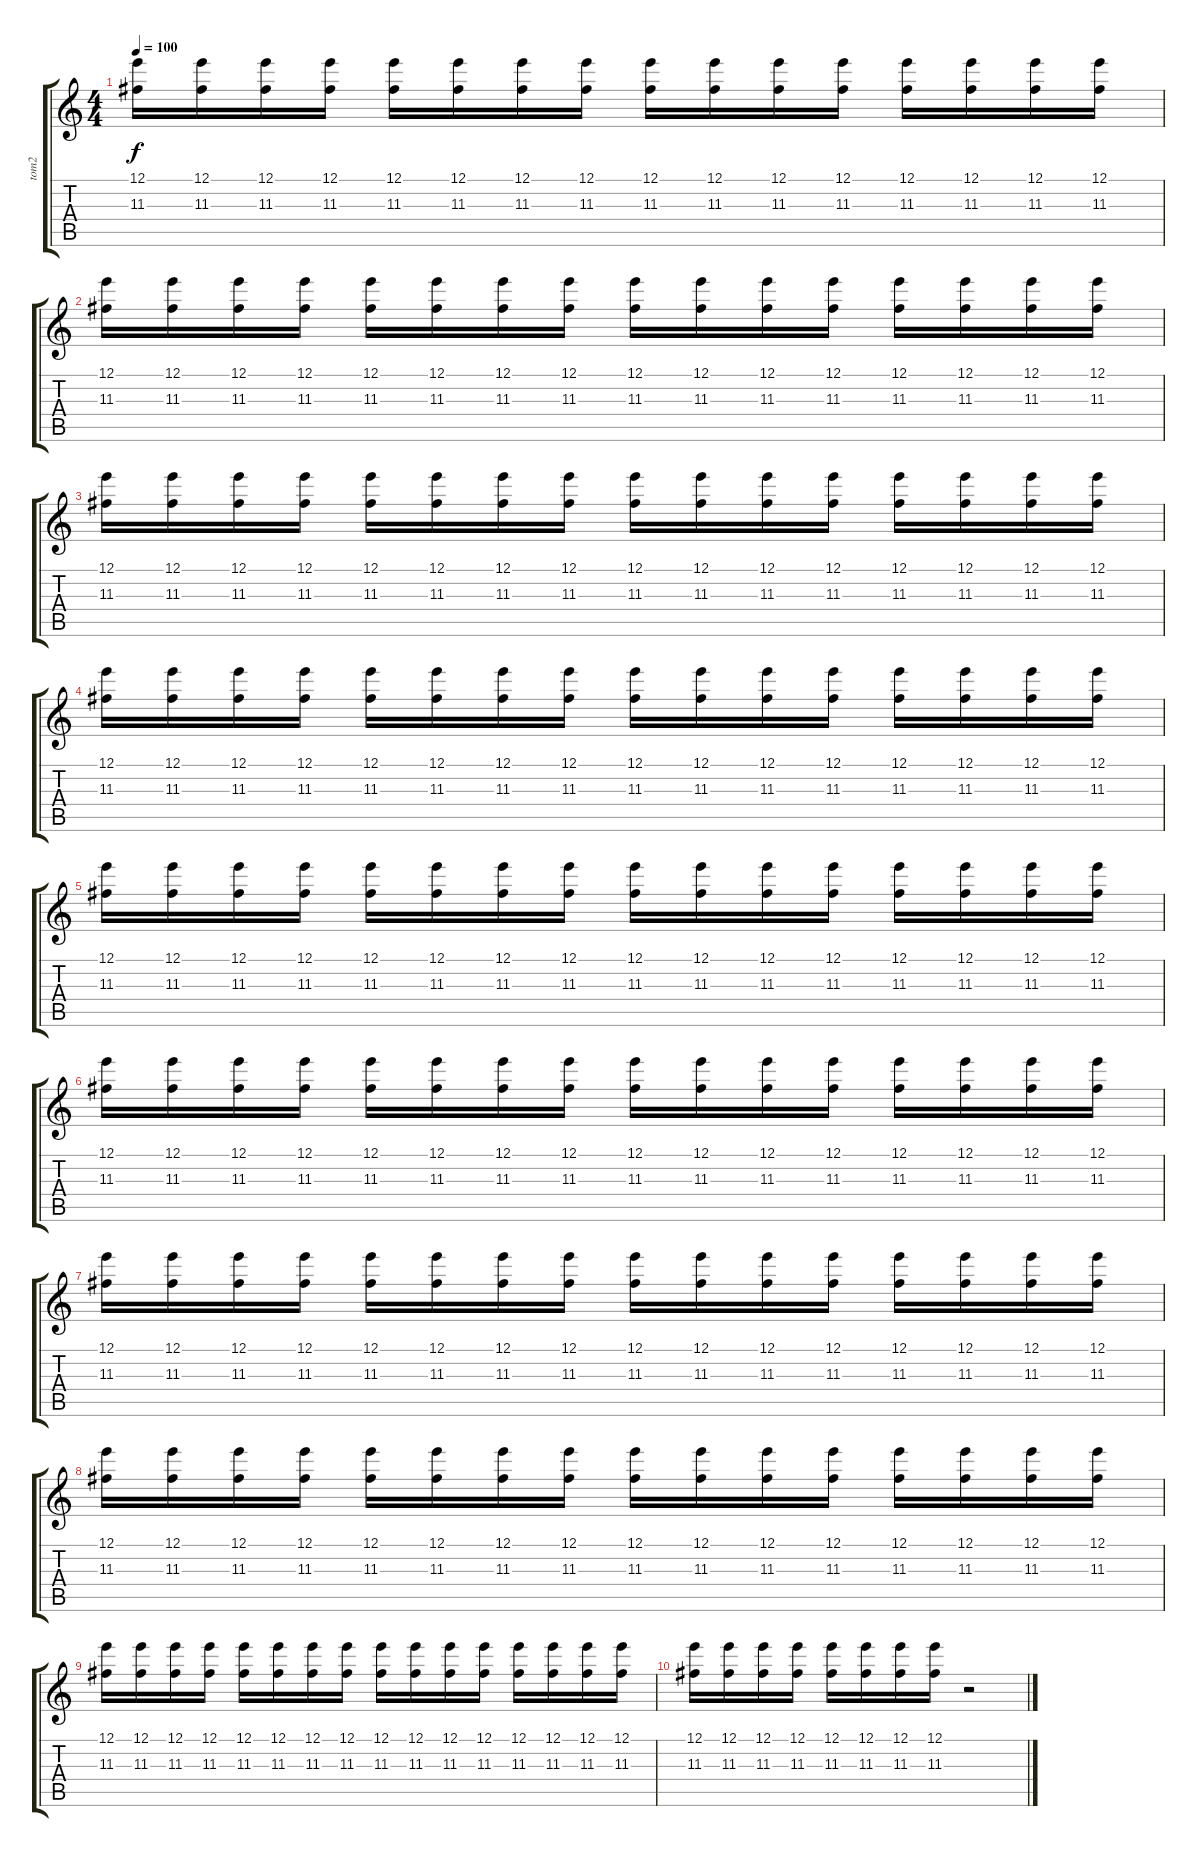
\track ("tom2" "tom2") {instrument distortionguitar}
\staff {score tabs}
\tuning (E4 B3 G3 D3 A2 E2) {hide}
\ts (4 4)
\tempo 100
\clef g2
\ks c
(12.1 11.3).16{dy f} (12.1 11.3).16 (12.1 11.3).16 (12.1 11.3).16 (12.1 11.3).16 (12.1 11.3).16 (12.1 11.3).16 (12.1 11.3).16 (12.1 11.3).16 (12.1 11.3).16 (12.1 11.3).16 (12.1 11.3).16 (12.1 11.3).16 (12.1 11.3).16 (12.1 11.3).16 (12.1 11.3).16 |
(12.1 11.3).16 (12.1 11.3).16 (12.1 11.3).16 (12.1 11.3).16 (12.1 11.3).16 (12.1 11.3).16 (12.1 11.3).16 (12.1 11.3).16 (12.1 11.3).16 (12.1 11.3).16 (12.1 11.3).16 (12.1 11.3).16 (12.1 11.3).16 (12.1 11.3).16 (12.1 11.3).16 (12.1 11.3).16 |
(12.1 11.3).16 (12.1 11.3).16 (12.1 11.3).16 (12.1 11.3).16 (12.1 11.3).16 (12.1 11.3).16 (12.1 11.3).16 (12.1 11.3).16 (12.1 11.3).16 (12.1 11.3).16 (12.1 11.3).16 (12.1 11.3).16 (12.1 11.3).16 (12.1 11.3).16 (12.1 11.3).16 (12.1 11.3).16 |
(12.1 11.3).16 (12.1 11.3).16 (12.1 11.3).16 (12.1 11.3).16 (12.1 11.3).16 (12.1 11.3).16 (12.1 11.3).16 (12.1 11.3).16 (12.1 11.3).16 (12.1 11.3).16 (12.1 11.3).16 (12.1 11.3).16 (12.1 11.3).16 (12.1 11.3).16 (12.1 11.3).16 (12.1 11.3).16 |
(12.1 11.3).16 (12.1 11.3).16 (12.1 11.3).16 (12.1 11.3).16 (12.1 11.3).16 (12.1 11.3).16 (12.1 11.3).16 (12.1 11.3).16 (12.1 11.3).16 (12.1 11.3).16 (12.1 11.3).16 (12.1 11.3).16 (12.1 11.3).16 (12.1 11.3).16 (12.1 11.3).16 (12.1 11.3).16 |
(12.1 11.3).16 (12.1 11.3).16 (12.1 11.3).16 (12.1 11.3).16 (12.1 11.3).16 (12.1 11.3).16 (12.1 11.3).16 (12.1 11.3).16 (12.1 11.3).16 (12.1 11.3).16 (12.1 11.3).16 (12.1 11.3).16 (12.1 11.3).16 (12.1 11.3).16 (12.1 11.3).16 (12.1 11.3).16 |
(12.1 11.3).16 (12.1 11.3).16 (12.1 11.3).16 (12.1 11.3).16 (12.1 11.3).16 (12.1 11.3).16 (12.1 11.3).16 (12.1 11.3).16 (12.1 11.3).16 (12.1 11.3).16 (12.1 11.3).16 (12.1 11.3).16 (12.1 11.3).16 (12.1 11.3).16 (12.1 11.3).16 (12.1 11.3).16 |
(12.1 11.3).16 (12.1 11.3).16 (12.1 11.3).16 (12.1 11.3).16 (12.1 11.3).16 (12.1 11.3).16 (12.1 11.3).16 (12.1 11.3).16 (12.1 11.3).16 (12.1 11.3).16 (12.1 11.3).16 (12.1 11.3).16 (12.1 11.3).16 (12.1 11.3).16 (12.1 11.3).16 (12.1 11.3).16 |
(12.1 11.3).16 (12.1 11.3).16 (12.1 11.3).16 (12.1 11.3).16 (12.1 11.3).16 (12.1 11.3).16 (12.1 11.3).16 (12.1 11.3).16 (12.1 11.3).16 (12.1 11.3).16 (12.1 11.3).16 (12.1 11.3).16 (12.1 11.3).16 (12.1 11.3).16 (12.1 11.3).16 (12.1 11.3).16 |
(12.1 11.3).16 (12.1 11.3).16 (12.1 11.3).16 (12.1 11.3).16 (12.1 11.3).16 (12.1 11.3).16 (12.1 11.3).16 (12.1 11.3).16 r.2
